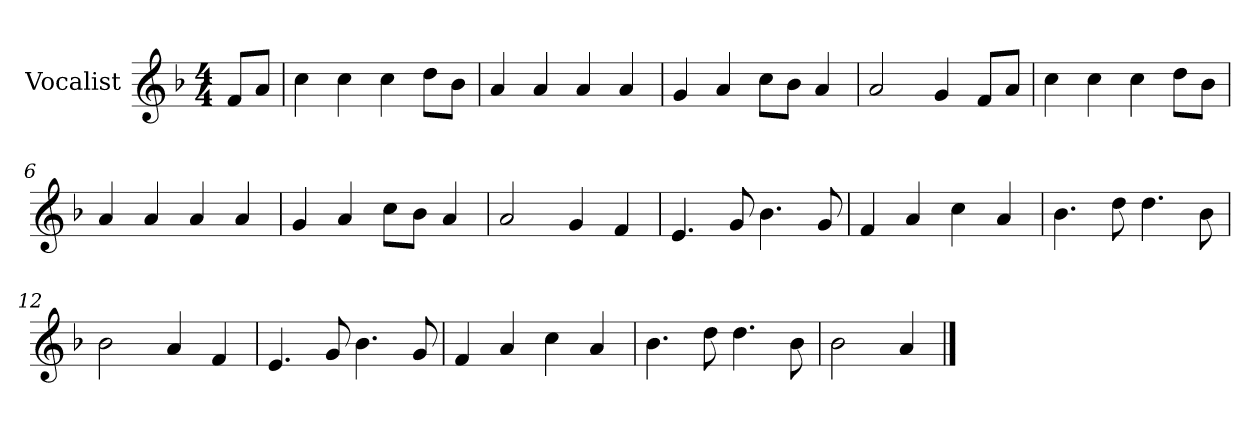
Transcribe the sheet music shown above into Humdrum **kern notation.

**kern
*part1
*staff1
*I"Vocalist
*k[b-]
*F:
*M4/4
=
8fL
8aJ
=1
4cc
4cc
4cc
8ddL
8b-J
=2
4a
4a
4a
4a
=3
4g
4a
8ccL
8b-J
4a
=4
2a
4g
8fL
8aJ
=5
4cc
4cc
4cc
8ddL
8b-J
=6
4a
4a
4a
4a
=7
4g
4a
8ccL
8b-J
4a
=8
2a
4g
4f
=9
4.e
8g
4.b-
8g
=10
4f
4a
4cc
4a
=11
4.b-
8dd
4.dd
8b-
=12
2b-
4a
4f
=13
4.e
8g
4.b-
8g
=14
4f
4a
4cc
4a
=15
4.b-
8dd
4.dd
8b-
=16
2b-
4a
==
*-
